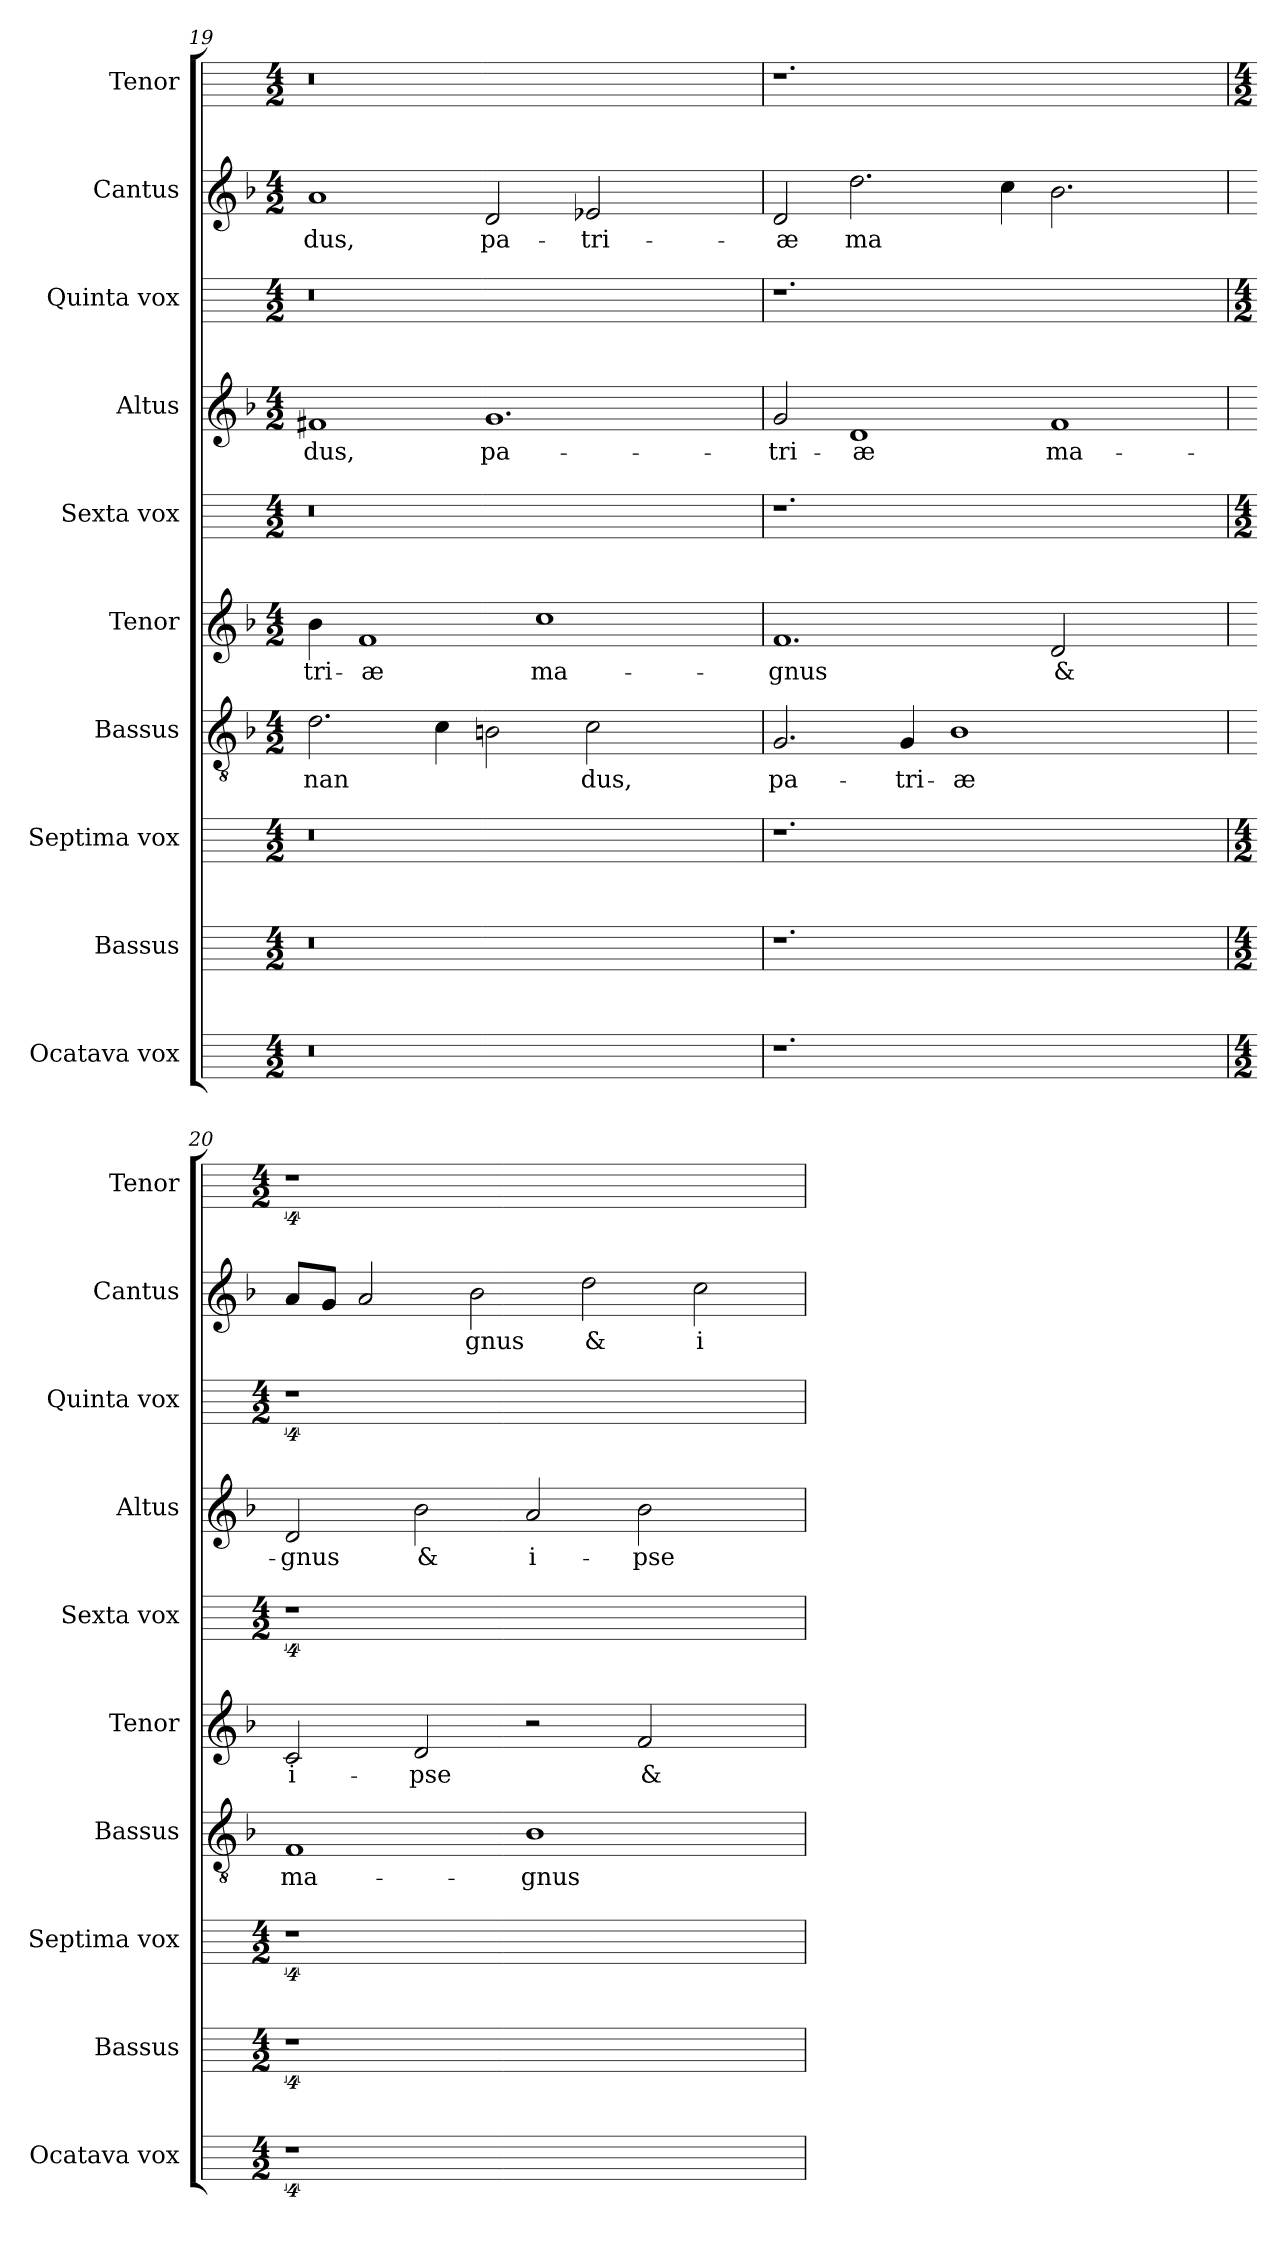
**kern	**kern	**kern	**kern	**text	**kern	**text	**kern	**kern	**text	**kern	**kern	**text	**kern
*part10	*part9	*part8	*part7	*part7	*part6	*part6	*part5	*part4	*part4	*part3	*part2	*part2	*part1
*staff10	*staff9	*staff8	*staff7	*staff7	*staff6	*staff6	*staff5	*staff4	*staff4	*staff3	*staff2	*staff2	*staff1
*I"Ocatava vox	*I"Bassus	*I"Septima vox	*I"Bassus	*	*I"Tenor	*	*I"Sexta vox	*I"Altus	*	*I"Quinta vox	*I"Cantus	*	*I"Tenor
*I'Ocatava vox	*I'Bassus	*I'Septima vox	*I'Bassus	*	*I'Tenor	*	*I'Sexta vox	*I'Altus	*	*I'Quinta vox	*I'Cantus	*	*I'Tenor
*	*	*	*clefGv2	*	*clefG2	*	*	*clefG2	*	*	*clefG2	*	*
*	*	*	*k[b-]	*	*k[b-]	*	*	*k[b-]	*	*	*k[b-]	*	*
*	*	*	*F:	*	*F:	*	*	*F:	*	*	*F:	*	*
*M4/2	*M4/2	*M4/2	*M4/2	*	*M4/2	*	*M4/2	*M4/2	*	*M4/2	*M4/2	*	*M4/2
=19	=19	=19	=19	=19	=19	=19	=19	=19	=19	=19	=19	=19	=19
!	!	!	!	!LO:LY:b	!	!LO:LY:b	!	!	!LO:LY:b	!	!	!LO:LY:b	!
0r	0r	0r	2.d	-nan	4b-	-tri-	0r	1f#X	-dus,	0r	1a	-dus,	0r
!	!	!	!	!	!	!LO:LY:b	!	!	!	!	!	!	!
.	.	.	.	.	1f	-æ	.	.	.	.	.	.	.
.	.	.	4c	.	.	.	.	.	.	.	.	.	.
!	!	!	!	!	!	!	!	!	!LO:LY:b	!	!	!LO:LY:b	!
.	.	.	2Bn	.	.	.	.	1.g	pa-	.	2d	pa-	.
!	!	!	!	!	!	!LO:LY:b	!	!	!	!	!	!	!
.	.	.	.	.	1cc	ma-	.	.	.	.	.	.	.
!	!	!	!	!LO:LY:b	!	!	!	!	!	!	!	!LO:LY:b	!
.	.	.	2c	dus,	.	.	.	.	.	.	2e-X	-tri-	.
2ryy	2ryy	2ryy	2ryy	.	.	.	2ryy	.	.	2ryy	2ryy	.	2ryy
.	.	.	.	.	4ryy	.	.	.	.	.	.	.	.
=19	=19	=19	=19	=19	=19	=19	=19	=19	=19	=19	=19	=19	=19
!	!	!	!	!LO:LY:b	!	!LO:LY:b	!	!	!LO:LY:b	!	!	!LO:LY:b	!
1.r	1.r	1.r	2.G	pa-	1.f	-gnus	1.r	2g	-tri-	1.r	2d	-æ	1.r
!	!	!	!	!	!	!	!	!	!LO:LY:b	!	!	!LO:LY:b	!
.	.	.	.	.	.	.	.	1d	-æ	.	2.dd	ma	.
!	!	!	!	!LO:LY:b	!	!	!	!	!	!	!	!	!
.	.	.	4G	-tri-	.	.	.	.	.	.	.	.	.
!	!	!	!	!LO:LY:b	!	!	!	!	!	!	!	!	!
.	.	.	1B-	-æ	.	.	.	.	.	.	.	.	.
.	.	.	.	.	.	.	.	.	.	.	4cc	.	.
!	!	!	!	!	!	!LO:LY:b	!	!	!LO:LY:b	!	!	!	!
1ryy	1ryy	1ryy	.	.	2d	&	1ryy	1f	ma-	1ryy	2.b-	.	1ryy
.	.	.	2ryy	.	2ryy	.	.	.	.	.	.	.	.
.	.	.	.	.	.	.	.	.	.	.	4ryy	.	.
!!LO:LB:g=z
=20	=20	=20	=20	=20	=20	=20	=20	=20	=20	=20	=20	=20	=20
*M4/2	*M4/2	*M4/2	*	*	*	*	*M4/2	*	*	*M4/2	*	*	*M4/2
!	!	!	!	!LO:LY:b	!	!LO:LY:b	!	!	!LO:LY:b	!	!	!	!
4%9r	4%9r	4%9r	1F	ma-	2c	i-	4%9r	2d	-gnus	4%9r	8aL	.	4%9r
.	.	.	.	.	.	.	.	.	.	.	8gJ	.	.
.	.	.	.	.	.	.	.	.	.	.	2a	.	.
!	!	!	!	!	!	!LO:LY:b	!	!	!LO:LY:b	!	!	!	!
.	.	.	.	.	2d	-pse	.	2b-	&	.	.	.	.
!	!	!	!	!	!	!	!	!	!	!	!	!LO:LY:b	!
.	.	.	.	.	.	.	.	.	.	.	2b-	gnus	.
!	!	!	!	!LO:LY:b	!	!	!	!	!LO:LY:b	!	!	!	!
.	.	.	1B-	-gnus	2r	.	.	2a	i-	.	.	.	.
!	!	!	!	!	!	!	!	!	!	!	!	!LO:LY:b	!
.	.	.	.	.	.	.	.	.	.	.	2dd	&	.
!	!	!	!	!	!	!LO:LY:b	!	!	!LO:LY:b	!	!	!	!
.	.	.	.	.	2f	&	.	2b-	-pse	.	.	.	.
!	!	!	!	!	!	!	!	!	!	!	!	!LO:LY:b	!
.	.	.	.	.	.	.	.	.	.	.	2cc	i-	.
.	.	.	4ryy	.	4ryy	.	.	4ryy	.	.	.	.	.
=	=	=	=	=	=	=	=	=	=	=	=	=	=
*-	*-	*-	*-	*-	*-	*-	*-	*-	*-	*-	*-	*-	*-
